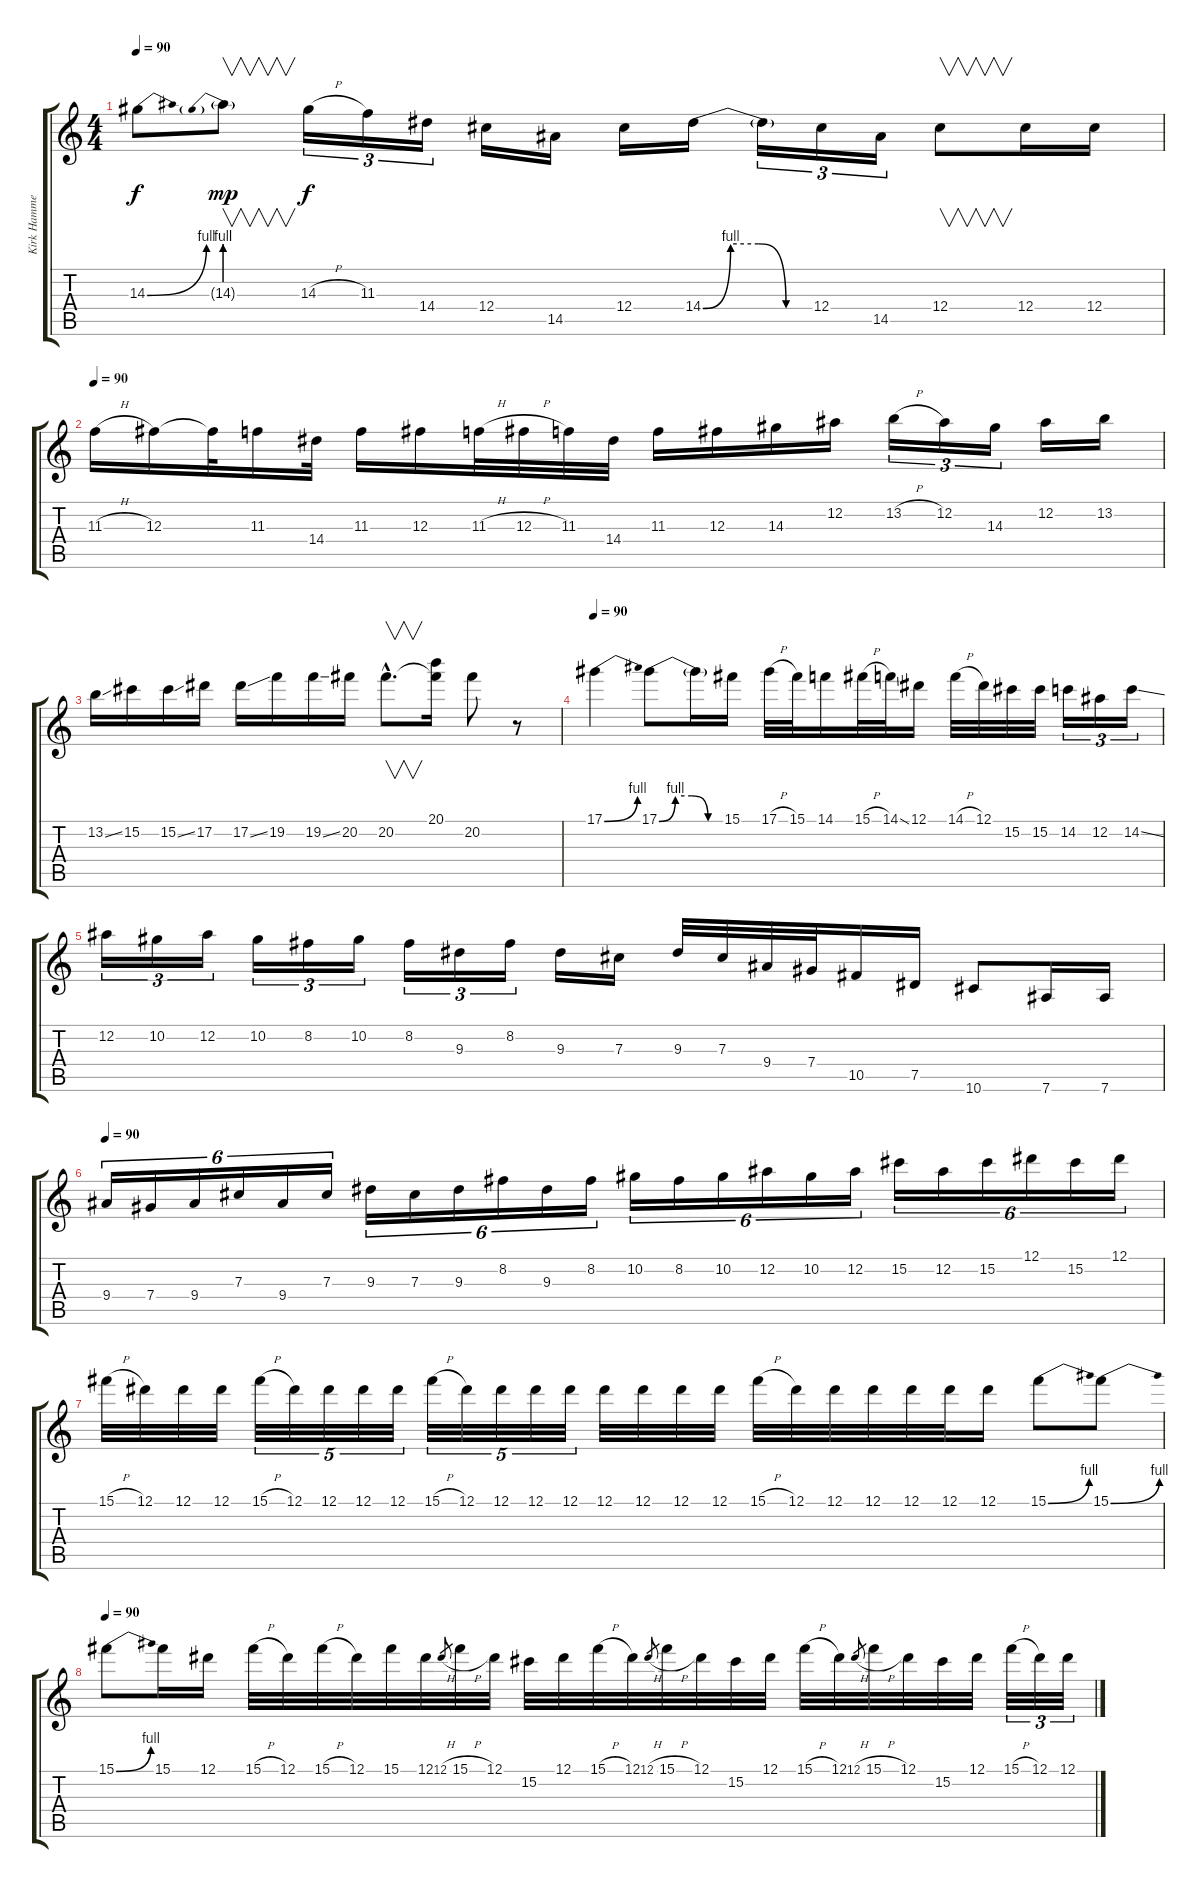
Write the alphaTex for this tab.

\track ("Kirk Hammett (Distortion Guitar)" "Kirk Hamme") {instrument overdrivenguitar}
\staff {score tabs}
\tuning (Eb4 Bb3 Gb3 Db3 Ab2 Eb2) {hide}
\ts (4 4)
\tempo 90
\clef g2
\ks c
14.3{be (bend 0 0 60 4)}.8{dy f} 14.3{be (prebend 0 4 60 4) g}.8{v dy mp} 14.3{h}.16{tu (3 2) dy f} 11.3.16{tu (3 2)} 14.4.16{tu (3 2)} 12.4.16 14.5.16 12.4.16 14.4{be (custom 0 0 15 4 30 4 45 0 60 0)}.16 14.4{t}.16{tu (3 2)} 12.4.16{tu (3 2)} 14.5.16{tu (3 2)} 12.4.8{v} 12.4.16 12.4.16 |
\tempo 90
11.3{h}.16 12.3.16 12.3{t}.32 11.3.16 14.4.32 11.3.16 12.3.16 11.3{h}.32 12.3{h}.32 11.3.32 14.4.32 11.3.16 12.3.16 14.3.16 12.2.16 13.2{h}.16{tu (3 2)} 12.2.16{tu (3 2)} 14.3.16{tu (3 2)} 12.2.16 13.2.16 |
13.2{ss}.16 15.2.16 15.2{ss}.16 17.2.16 17.2{ss}.16 19.2.16 19.2{ss}.16 20.2.16 20.2{hac}.8{v d} (20.1 20.2{t}).16 20.2.8 r.8 |
\tempo 90
17.1{be (bend 0 0 60 4)}.4 17.1{be (custom 0 0 15 4 30 4 45 0 60 0)}.8 17.1{t}.16 15.1.16 17.1{h}.32 15.1.32 14.1.16 15.1{h}.32 14.1{ss}.32 12.1.16 14.1{h}.32 12.1.32 15.2.32 15.2.32 14.2.16{tu (3 2)} 12.2.16{tu (3 2)} 14.2{ss}.16{tu (3 2)} |
12.2.16{tu (3 2)} 10.2.16{tu (3 2)} 12.2.16{tu (3 2)} 10.2.16{tu (3 2)} 8.2.16{tu (3 2)} 10.2.16{tu (3 2)} 8.2.16{tu (3 2)} 9.3.16{tu (3 2)} 8.2.16{tu (3 2)} 9.3.16 7.3.16 9.3.32 7.3.32 9.4.32 7.4.32 10.5.16 7.5.16 10.6.8 7.6.16 7.6.16 |
\tempo 90
9.4.16{tu (6 4)} 7.4.16{tu (6 4)} 9.4.16{tu (6 4)} 7.3.16{tu (6 4)} 9.4.16{tu (6 4)} 7.3.16{tu (6 4)} 9.3.16{tu (6 4)} 7.3.16{tu (6 4)} 9.3.16{tu (6 4)} 8.2.16{tu (6 4)} 9.3.16{tu (6 4)} 8.2.16{tu (6 4)} 10.2.16{tu (6 4)} 8.2.16{tu (6 4)} 10.2.16{tu (6 4)} 12.2.16{tu (6 4)} 10.2.16{tu (6 4)} 12.2.16{tu (6 4)} 15.2.16{tu (6 4)} 12.2.16{tu (6 4)} 15.2.16{tu (6 4)} 12.1.16{tu (6 4)} 15.2.16{tu (6 4)} 12.1.16{tu (6 4)} |
15.1{h}.32 12.1.32 12.1.32 12.1.32 15.1{h}.32{tu (5 4)} 12.1.32{tu (5 4)} 12.1.32{tu (5 4)} 12.1.32{tu (5 4)} 12.1.32{tu (5 4)} 15.1{h}.32{tu (5 4)} 12.1.32{tu (5 4)} 12.1.32{tu (5 4)} 12.1.32{tu (5 4)} 12.1.32{tu (5 4)} 12.1.32 12.1.32 12.1.32 12.1.32 15.1{h}.32 12.1.32 12.1.32 12.1.32 12.1.32 12.1.32 12.1.16 15.1{be (bend 0 0 60 4)}.8 15.1{be (bend 0 0 60 4)}.8 |
\tempo 90
15.1{be (bend 0 0 60 4)}.8 15.1.16 12.1.16 15.1{h}.32 12.1.32 15.1{h}.32 12.1.32 15.1.32 12.1.32 12.1{h}.8{gr} 15.1{h}.32 12.1.32 15.2.32 12.1.32 15.1{h}.32 12.1.32 12.1{h}.8{gr} 15.1{h}.32 12.1.32 15.2.32 12.1.32 15.1{h}.32 12.1.32 12.1{h}.8{gr} 15.1{h}.32 12.1.32 15.2.32 12.1.32 15.1{h}.32{tu (3 2)} 12.1.32{tu (3 2)} 12.1.32{tu (3 2)}
